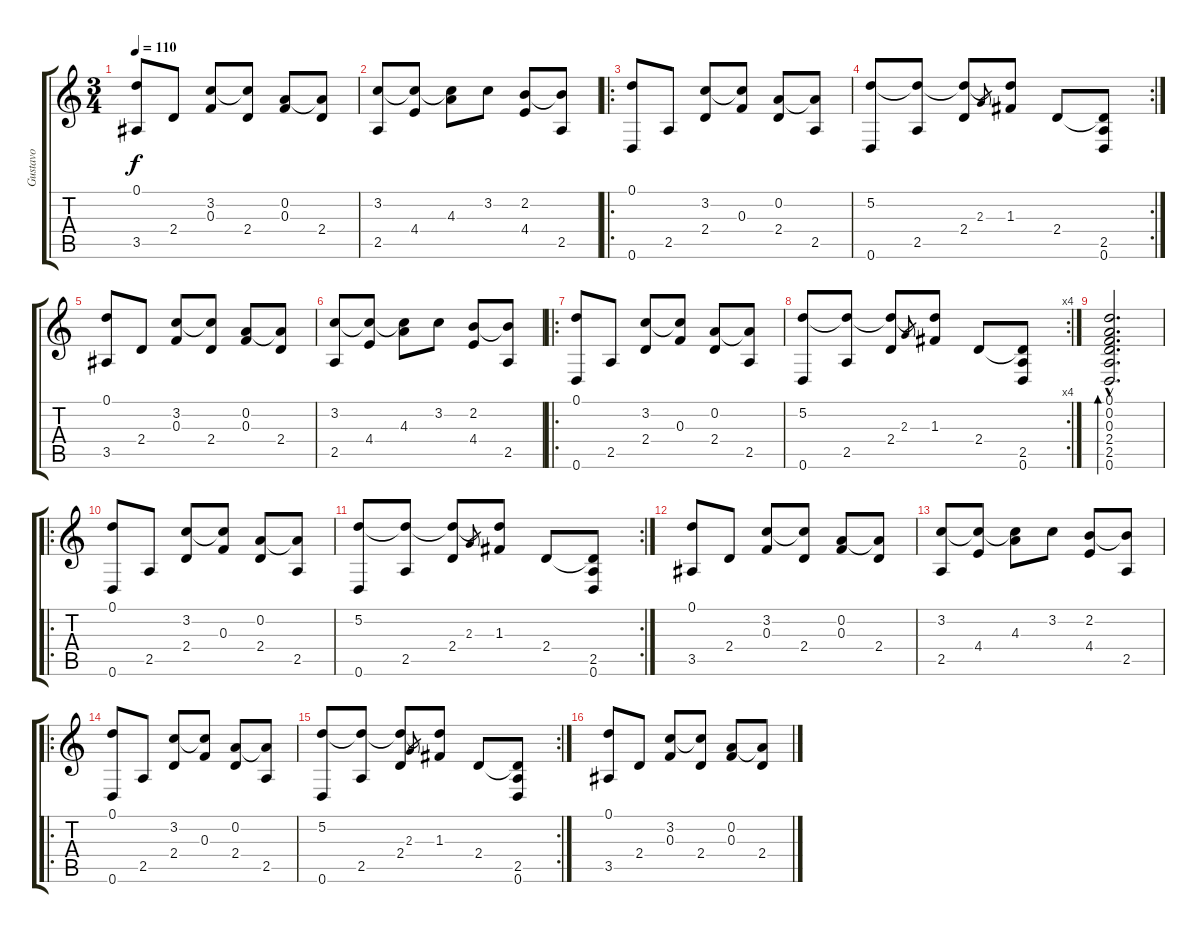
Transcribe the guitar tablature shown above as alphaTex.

\track ("Gustavo" "Gustavo") {instrument acousticguitarnylon}
\staff {score tabs}
\tuning (D4 A3 F3 C3 G2 D2) {hide}
\ts (3 4)
\tempo 110
\clef g2
\ks c
(0.1 3.5).8{dy f} 2.4.8 (3.2 0.3).8 (3.2{t} 2.4).8 (0.2 0.3).8 (0.2{t} 2.4).8 |
(3.2 2.5).8 (3.2{t} 4.4).8 (3.2{t} 4.3).8 3.2.8 (2.2 4.4).8 (2.2{t} 2.5).8 |
\ro
(0.1 0.6).8 2.5.8 (3.2 2.4).8 (3.2{t} 0.3).8 (0.2 2.4).8 (0.2{t} 2.5).8 |
\rc 2
(5.2 0.6).8 (5.2{t} 2.5).8 (5.2{t} 2.4).8 2.3.8{gr} (5.2{t} 1.3).8 2.4.8 (2.4{t} 2.5 0.6).8 |
(0.1 3.5).8 2.4.8 (3.2 0.3).8 (3.2{t} 2.4).8 (0.2 0.3).8 (0.2{t} 2.4).8 |
(3.2 2.5).8 (3.2{t} 4.4).8 (3.2{t} 4.3).8 3.2.8 (2.2 4.4).8 (2.2{t} 2.5).8 |
\ro
(0.1 0.6).8 2.5.8 (3.2 2.4).8 (3.2{t} 0.3).8 (0.2 2.4).8 (0.2{t} 2.5).8 |
\rc 4
(5.2 0.6).8 (5.2{t} 2.5).8 (5.2{t} 2.4).8 2.3.8{gr} (5.2{t} 1.3).8 2.4.8 (2.4{t} 2.5 0.6).8 |
(0.1{hac} 0.2{hac} 0.3{hac} 2.4{hac} 2.5{hac} 0.6{hac}).2{d bd 120} |
\ro
(0.1 0.6).8{instrument distortionguitar} 2.5.8 (3.2 2.4).8 (3.2{t} 0.3).8 (0.2 2.4).8 (0.2{t} 2.5).8 |
\rc 2
(5.2 0.6).8{instrument overdrivenguitar} (5.2{t} 2.5).8 (5.2{t} 2.4).8 2.3.8{gr} (5.2{t} 1.3).8 2.4.8 (2.4{t} 2.5 0.6).8 |
(0.1 3.5).8 2.4.8 (3.2 0.3).8 (3.2{t} 2.4).8 (0.2 0.3).8 (0.2{t} 2.4).8 |
(3.2 2.5).8 (3.2{t} 4.4).8 (3.2{t} 4.3).8 3.2.8 (2.2 4.4).8 (2.2{t} 2.5).8 |
\ro
(0.1 0.6).8 2.5.8 (3.2 2.4).8 (3.2{t} 0.3).8 (0.2 2.4).8 (0.2{t} 2.5).8 |
\rc 2
(5.2 0.6).8 (5.2{t} 2.5).8 (5.2{t} 2.4).8 2.3.8{gr} (5.2{t} 1.3).8 2.4.8 (2.4{t} 2.5 0.6).8 |
(0.1 3.5).8 2.4.8 (3.2 0.3).8 (3.2{t} 2.4).8 (0.2 0.3).8 (0.2{t} 2.4).8
